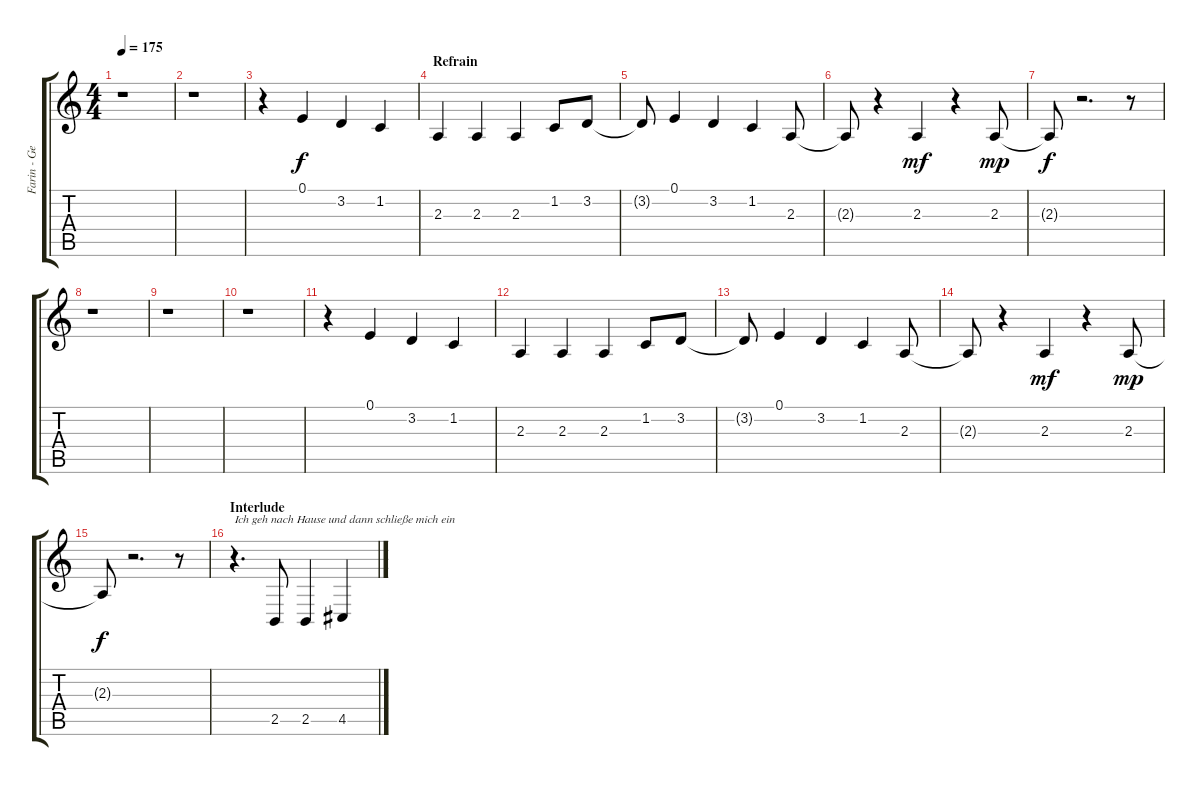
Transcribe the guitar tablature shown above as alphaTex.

\track ("Farin - Gesang" "Farin - Ge") {instrument lead2sawtooth}
\staff {score tabs}
\tuning (E4 B3 G3 D3 A2 E2) {hide}
\ts (4 4)
\tempo 175
\clef g2
\ks c
r.1{dy f} |
r.1 |
r.4 0.1.4 3.2.4 1.2.4 |
\section ("" "Refrain")
2.3.4 2.3.4 2.3.4 1.2.8 3.2.8 |
3.2{t}.8 0.1.4 3.2.4 1.2.4 2.3.8 |
2.3{t}.8 r.4 2.3.4{dy mf} r.4 2.3.8{dy mp} |
2.3{t}.8{dy f} r.2{d} r.8 |
r.1 |
r.1 |
r.1 |
r.4 0.1.4 3.2.4 1.2.4 |
2.3.4 2.3.4 2.3.4 1.2.8 3.2.8 |
3.2{t}.8 0.1.4 3.2.4 1.2.4 2.3.8 |
2.3{t}.8 r.4 2.3.4{dy mf} r.4 2.3.8{dy mp} |
2.3{t}.8{dy f} r.2{d} r.8 |
\section ("" "Interlude")
r.4{d txt "Ich geh nach Hause und dann schließe mich ein"} 2.5.8 2.5.4 4.5.4
